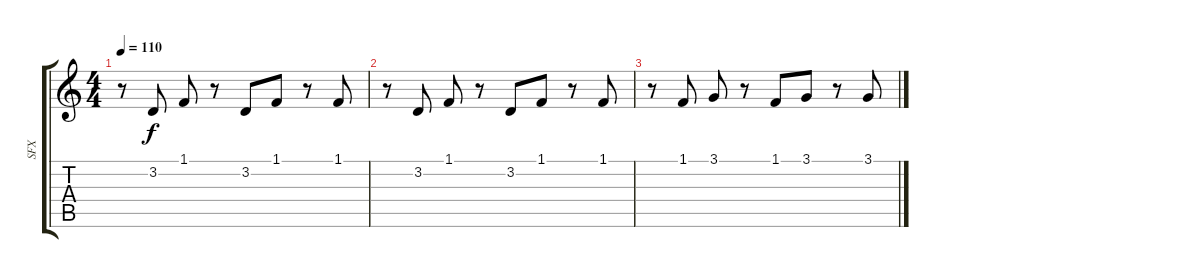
\track ("SFX" "SFX") {instrument tremolostrings}
\staff {score tabs}
\tuning (E4 B3 G3 D3 A2 D2) {hide}
\ts (4 4)
\tempo 110
\clef g2
\ks c
r.8{dy f} 3.2.8 1.1.8 r.8 3.2.8 1.1.8 r.8 1.1.8 |
r.8 3.2.8 1.1.8 r.8 3.2.8 1.1.8 r.8 1.1.8 |
r.8 1.1.8 3.1.8 r.8 1.1.8 3.1.8 r.8 3.1.8
